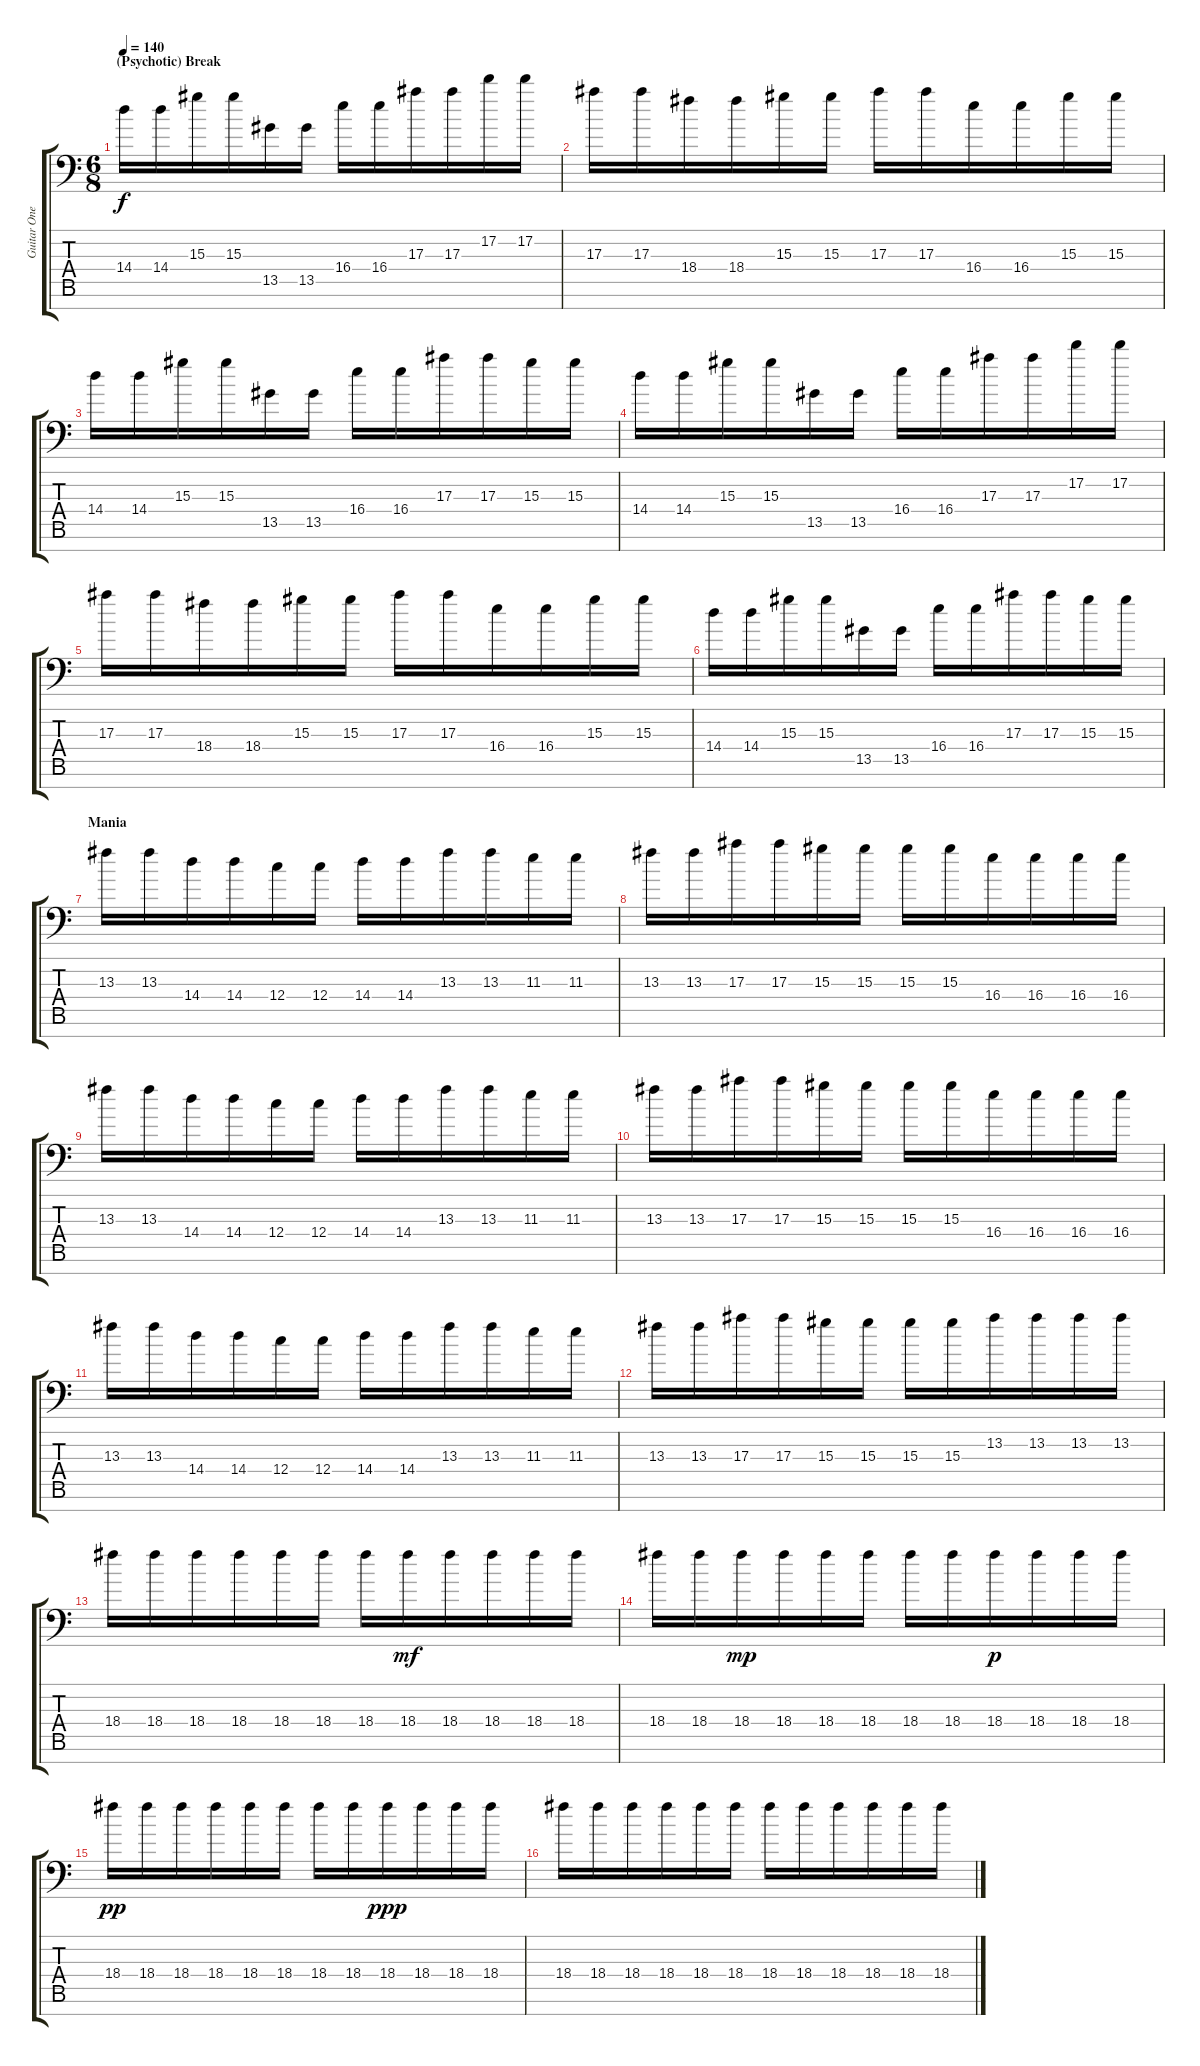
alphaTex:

\track ("Guitar One" "Guitar One") {instrument overdrivenguitar}
\staff {score tabs}
\tuning (D4 A3 F3 C3 G2 D2 A1) {hide}
\ts (6 8)
\section ("" "(Psychotic) Break")
\tempo 140
\clef f4
\ks c
14.4.16{dy f} 14.4.16 15.3.16 15.3.16 13.5.16 13.5.16 16.4.16 16.4.16 17.3.16 17.3.16 17.2.16 17.2.16 |
17.3.16 17.3.16 18.4.16 18.4.16 15.3.16 15.3.16 17.3.16 17.3.16 16.4.16 16.4.16 15.3.16 15.3.16 |
14.4.16 14.4.16 15.3.16 15.3.16 13.5.16 13.5.16 16.4.16 16.4.16 17.3.16 17.3.16 15.3.16 15.3.16 |
14.4.16 14.4.16 15.3.16 15.3.16 13.5.16 13.5.16 16.4.16 16.4.16 17.3.16 17.3.16 17.2.16 17.2.16 |
17.3.16 17.3.16 18.4.16 18.4.16 15.3.16 15.3.16 17.3.16 17.3.16 16.4.16 16.4.16 15.3.16 15.3.16 |
14.4.16 14.4.16 15.3.16 15.3.16 13.5.16 13.5.16 16.4.16 16.4.16 17.3.16 17.3.16 15.3.16 15.3.16 |
\section ("" "Mania")
13.3.16 13.3.16 14.4.16 14.4.16 12.4.16 12.4.16 14.4.16 14.4.16 13.3.16 13.3.16 11.3.16 11.3.16 |
13.3.16 13.3.16 17.3.16 17.3.16 15.3.16 15.3.16 15.3.16 15.3.16 16.4.16 16.4.16 16.4.16 16.4.16 |
13.3.16 13.3.16 14.4.16 14.4.16 12.4.16 12.4.16 14.4.16 14.4.16 13.3.16 13.3.16 11.3.16 11.3.16 |
13.3.16 13.3.16 17.3.16 17.3.16 15.3.16 15.3.16 15.3.16 15.3.16 16.4.16 16.4.16 16.4.16 16.4.16 |
13.3.16 13.3.16 14.4.16 14.4.16 12.4.16 12.4.16 14.4.16 14.4.16 13.3.16 13.3.16 11.3.16 11.3.16 |
13.3.16 13.3.16 17.3.16 17.3.16 15.3.16 15.3.16 15.3.16 15.3.16 13.2.16 13.2.16 13.2.16 13.2.16 |
18.4.16 18.4.16 18.4.16 18.4.16 18.4.16 18.4.16 18.4.16 18.4.16{dy mf} 18.4.16 18.4.16 18.4.16 18.4.16 |
18.4.16 18.4.16 18.4.16{dy mp} 18.4.16 18.4.16 18.4.16 18.4.16 18.4.16 18.4.16{dy p} 18.4.16 18.4.16 18.4.16 |
18.4.16{dy pp} 18.4.16 18.4.16 18.4.16 18.4.16 18.4.16 18.4.16 18.4.16 18.4.16{dy ppp} 18.4.16 18.4.16 18.4.16 |
18.4.16 18.4.16 18.4.16 18.4.16 18.4.16 18.4.16 18.4.16 18.4.16 18.4.16 18.4.16 18.4.16 18.4.16
